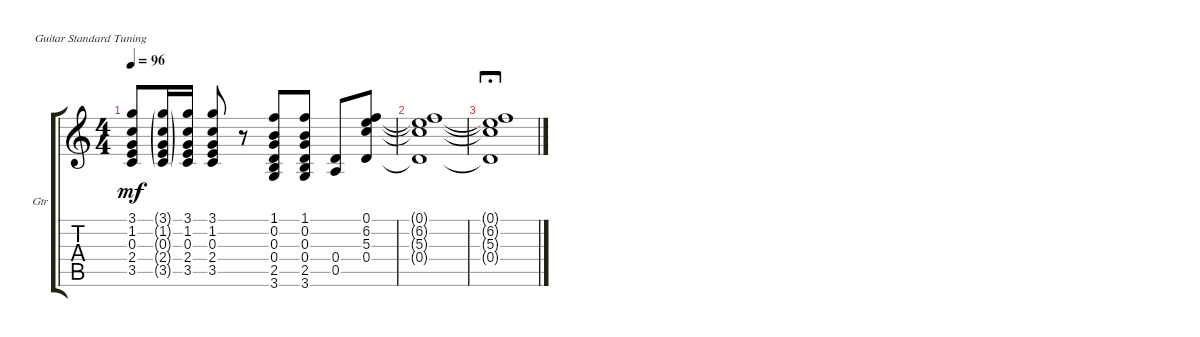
\defaultSystemsLayout 4
\bracketExtendMode groupsimilarinstruments
\firstSystemTrackNameOrientation horizontal
\otherSystemsTrackNameOrientation horizontal
\track ("Guitar (Clean)" "Gtr") {instrument acousticguitarsteel}
\staff {score tabs}
\tuning (E4 B3 G3 D3 A2 E2)
\ts (4 4)
\tempo 96
\clef g2
\scale
0.333333
\ks c
(3.1 1.2 0.3 2.4 3.5).8{dy mf} (3.5{g} 2.4{g} 0.3{g} 1.2{g} 3.1{g}).16 (3.1 1.2 0.3 2.4 3.5).16 (3.1 1.2 0.3 2.4 3.5).8 r.8 (0.2 0.3 0.4 2.5 1.1 3.6).8 (0.2 0.3 0.4 2.5 1.1 3.6).8 (0.4 0.5).8 (0.4 5.3 6.2 0.1).8 |
(0.4{t} 5.3{t} 6.2{t} 0.1{t}).1 |
(0.4{t} 5.3{t} 6.2{t} 0.1{t}).1{fermata (long 1)}
